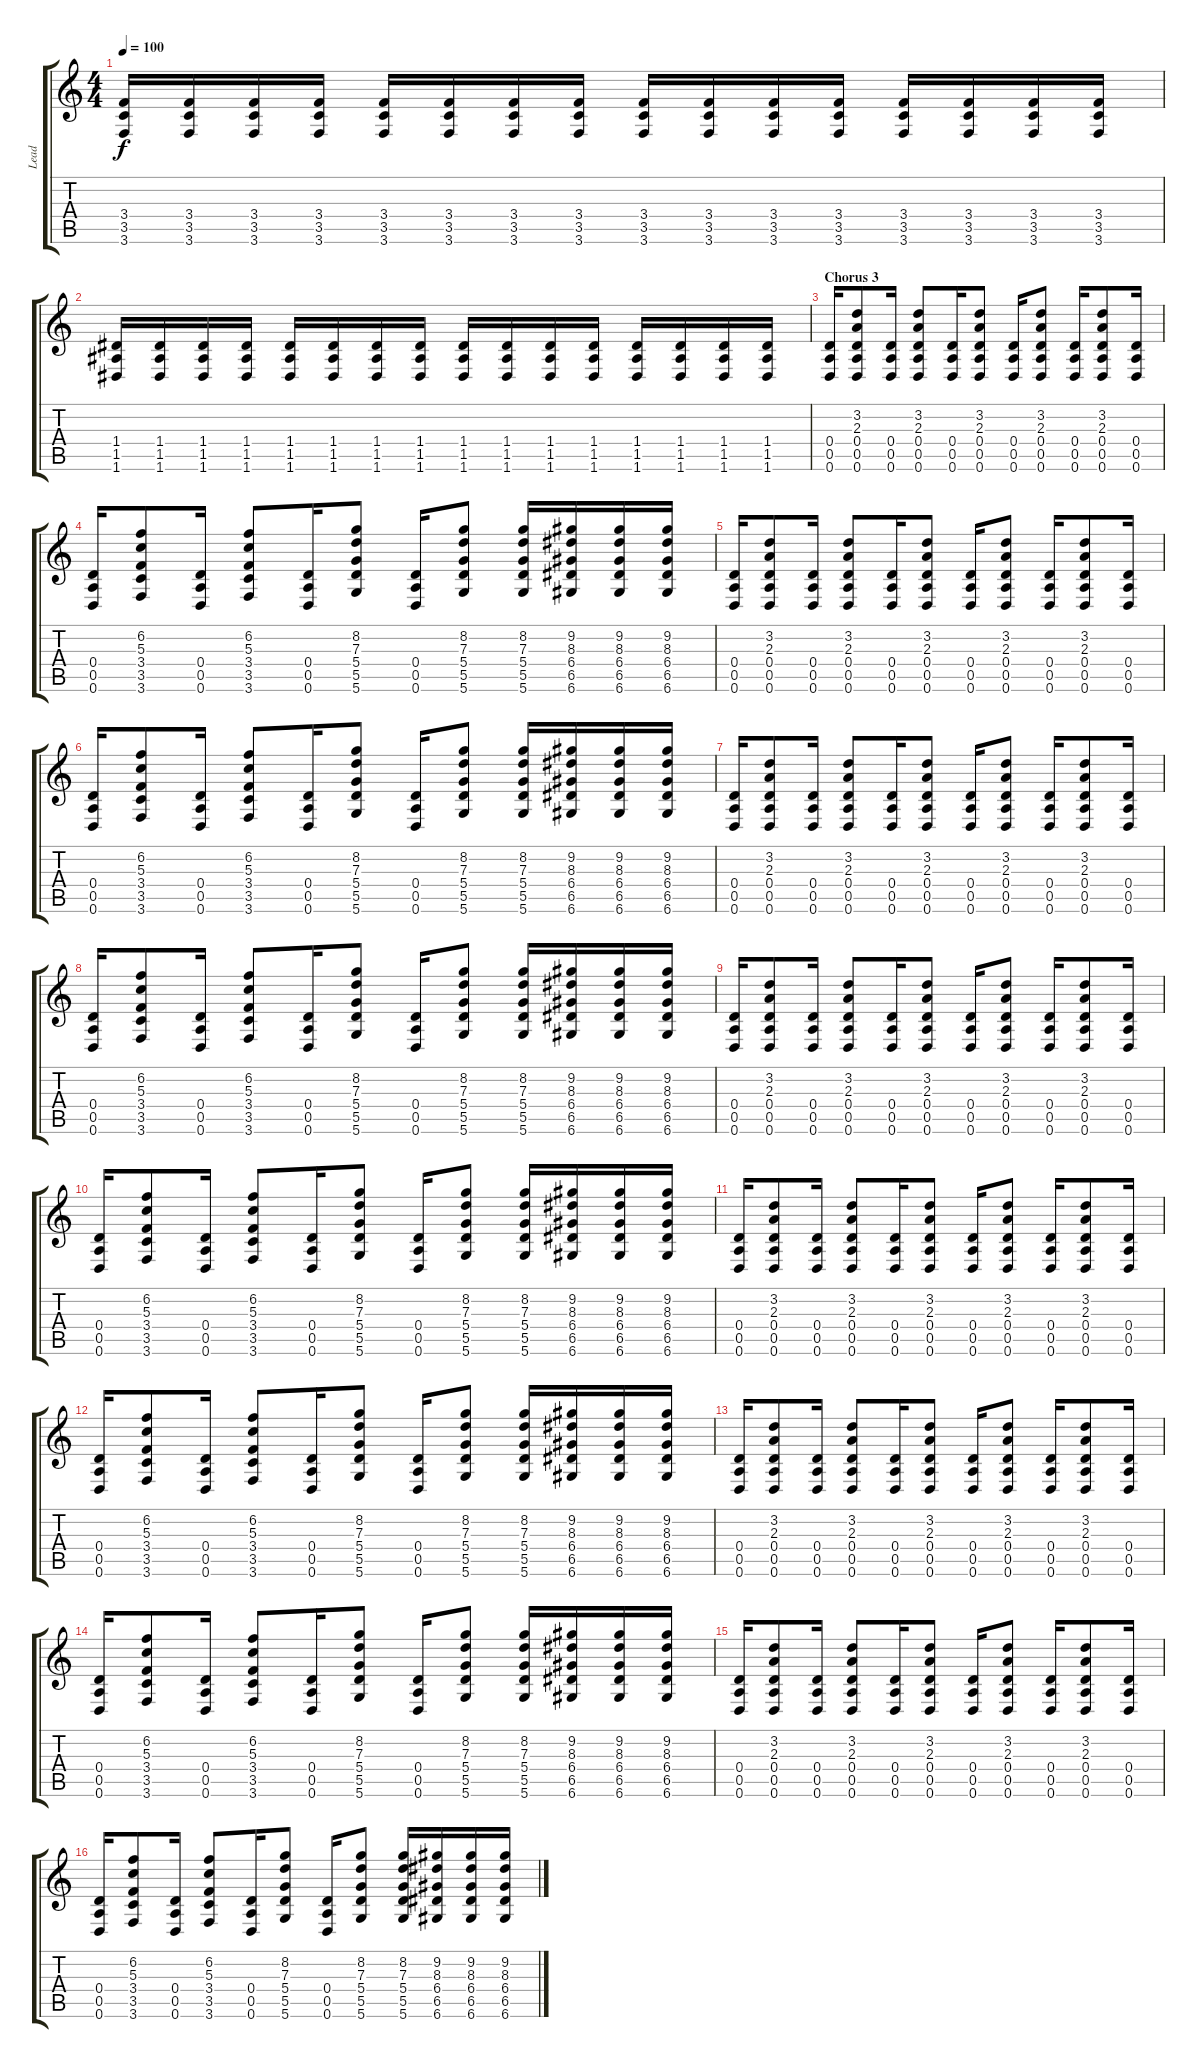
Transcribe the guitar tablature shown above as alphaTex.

\track ("Lead" "Lead") {instrument overdrivenguitar}
\staff {score tabs}
\tuning (E4 B3 G3 D3 A2 D2) {hide}
\ts (4 4)
\tempo 100
\clef g2
\ks c
(3.4 3.5 3.6).16{dy f} (3.4 3.5 3.6).16 (3.4 3.5 3.6).16 (3.4 3.5 3.6).16 (3.4 3.5 3.6).16 (3.4 3.5 3.6).16 (3.4 3.5 3.6).16 (3.4 3.5 3.6).16 (3.4 3.5 3.6).16 (3.4 3.5 3.6).16 (3.4 3.5 3.6).16 (3.4 3.5 3.6).16 (3.4 3.5 3.6).16 (3.4 3.5 3.6).16 (3.4 3.5 3.6).16 (3.4 3.5 3.6).16 |
(1.4 1.5 1.6).16 (1.4 1.5 1.6).16 (1.4 1.5 1.6).16 (1.4 1.5 1.6).16 (1.4 1.5 1.6).16 (1.4 1.5 1.6).16 (1.4 1.5 1.6).16 (1.4 1.5 1.6).16 (1.4 1.5 1.6).16 (1.4 1.5 1.6).16 (1.4 1.5 1.6).16 (1.4 1.5 1.6).16 (1.4 1.5 1.6).16 (1.4 1.5 1.6).16 (1.4 1.5 1.6).16 (1.4 1.5 1.6).16 |
\section ("" "Chorus 3")
(0.4 0.5 0.6).16 (3.2 2.3 0.4 0.5 0.6).8 (0.4 0.5 0.6).16 (3.2 2.3 0.4 0.5 0.6).8 (0.4 0.5 0.6).16 (3.2 2.3 0.4 0.5 0.6).8 (0.4 0.5 0.6).16 (3.2 2.3 0.4 0.5 0.6).8 (0.4 0.5 0.6).16 (3.2 2.3 0.4 0.5 0.6).8 (0.4 0.5 0.6).16 |
(0.4 0.5 0.6).16 (6.2 5.3 3.4 3.5 3.6).8 (0.4 0.5 0.6).16 (6.2 5.3 3.4 3.5 3.6).8 (0.4 0.5 0.6).16 (8.2 7.3 5.4 5.5 5.6).8 (0.4 0.5 0.6).16 (8.2 7.3 5.4 5.5 5.6).8 (8.2 7.3 5.4 5.5 5.6).16 (9.2 8.3 6.4 6.5 6.6).16 (9.2 8.3 6.4 6.5 6.6).16 (9.2 8.3 6.4 6.5 6.6).16 |
(0.4 0.5 0.6).16 (3.2 2.3 0.4 0.5 0.6).8 (0.4 0.5 0.6).16 (3.2 2.3 0.4 0.5 0.6).8 (0.4 0.5 0.6).16 (3.2 2.3 0.4 0.5 0.6).8 (0.4 0.5 0.6).16 (3.2 2.3 0.4 0.5 0.6).8 (0.4 0.5 0.6).16 (3.2 2.3 0.4 0.5 0.6).8 (0.4 0.5 0.6).16 |
(0.4 0.5 0.6).16 (6.2 5.3 3.4 3.5 3.6).8 (0.4 0.5 0.6).16 (6.2 5.3 3.4 3.5 3.6).8 (0.4 0.5 0.6).16 (8.2 7.3 5.4 5.5 5.6).8 (0.4 0.5 0.6).16 (8.2 7.3 5.4 5.5 5.6).8 (8.2 7.3 5.4 5.5 5.6).16 (9.2 8.3 6.4 6.5 6.6).16 (9.2 8.3 6.4 6.5 6.6).16 (9.2 8.3 6.4 6.5 6.6).16 |
(0.4 0.5 0.6).16 (3.2 2.3 0.4 0.5 0.6).8 (0.4 0.5 0.6).16 (3.2 2.3 0.4 0.5 0.6).8 (0.4 0.5 0.6).16 (3.2 2.3 0.4 0.5 0.6).8 (0.4 0.5 0.6).16 (3.2 2.3 0.4 0.5 0.6).8 (0.4 0.5 0.6).16 (3.2 2.3 0.4 0.5 0.6).8 (0.4 0.5 0.6).16 |
(0.4 0.5 0.6).16 (6.2 5.3 3.4 3.5 3.6).8 (0.4 0.5 0.6).16 (6.2 5.3 3.4 3.5 3.6).8 (0.4 0.5 0.6).16 (8.2 7.3 5.4 5.5 5.6).8 (0.4 0.5 0.6).16 (8.2 7.3 5.4 5.5 5.6).8 (8.2 7.3 5.4 5.5 5.6).16 (9.2 8.3 6.4 6.5 6.6).16 (9.2 8.3 6.4 6.5 6.6).16 (9.2 8.3 6.4 6.5 6.6).16 |
(0.4 0.5 0.6).16 (3.2 2.3 0.4 0.5 0.6).8 (0.4 0.5 0.6).16 (3.2 2.3 0.4 0.5 0.6).8 (0.4 0.5 0.6).16 (3.2 2.3 0.4 0.5 0.6).8 (0.4 0.5 0.6).16 (3.2 2.3 0.4 0.5 0.6).8 (0.4 0.5 0.6).16 (3.2 2.3 0.4 0.5 0.6).8 (0.4 0.5 0.6).16 |
(0.4 0.5 0.6).16 (6.2 5.3 3.4 3.5 3.6).8 (0.4 0.5 0.6).16 (6.2 5.3 3.4 3.5 3.6).8 (0.4 0.5 0.6).16 (8.2 7.3 5.4 5.5 5.6).8 (0.4 0.5 0.6).16 (8.2 7.3 5.4 5.5 5.6).8 (8.2 7.3 5.4 5.5 5.6).16 (9.2 8.3 6.4 6.5 6.6).16 (9.2 8.3 6.4 6.5 6.6).16 (9.2 8.3 6.4 6.5 6.6).16 |
(0.4 0.5 0.6).16 (3.2 2.3 0.4 0.5 0.6).8 (0.4 0.5 0.6).16 (3.2 2.3 0.4 0.5 0.6).8 (0.4 0.5 0.6).16 (3.2 2.3 0.4 0.5 0.6).8 (0.4 0.5 0.6).16 (3.2 2.3 0.4 0.5 0.6).8 (0.4 0.5 0.6).16 (3.2 2.3 0.4 0.5 0.6).8 (0.4 0.5 0.6).16 |
(0.4 0.5 0.6).16 (6.2 5.3 3.4 3.5 3.6).8 (0.4 0.5 0.6).16 (6.2 5.3 3.4 3.5 3.6).8 (0.4 0.5 0.6).16 (8.2 7.3 5.4 5.5 5.6).8 (0.4 0.5 0.6).16 (8.2 7.3 5.4 5.5 5.6).8 (8.2 7.3 5.4 5.5 5.6).16 (9.2 8.3 6.4 6.5 6.6).16 (9.2 8.3 6.4 6.5 6.6).16 (9.2 8.3 6.4 6.5 6.6).16 |
(0.4 0.5 0.6).16 (3.2 2.3 0.4 0.5 0.6).8 (0.4 0.5 0.6).16 (3.2 2.3 0.4 0.5 0.6).8 (0.4 0.5 0.6).16 (3.2 2.3 0.4 0.5 0.6).8 (0.4 0.5 0.6).16 (3.2 2.3 0.4 0.5 0.6).8 (0.4 0.5 0.6).16 (3.2 2.3 0.4 0.5 0.6).8 (0.4 0.5 0.6).16 |
(0.4 0.5 0.6).16 (6.2 5.3 3.4 3.5 3.6).8 (0.4 0.5 0.6).16 (6.2 5.3 3.4 3.5 3.6).8 (0.4 0.5 0.6).16 (8.2 7.3 5.4 5.5 5.6).8 (0.4 0.5 0.6).16 (8.2 7.3 5.4 5.5 5.6).8 (8.2 7.3 5.4 5.5 5.6).16 (9.2 8.3 6.4 6.5 6.6).16 (9.2 8.3 6.4 6.5 6.6).16 (9.2 8.3 6.4 6.5 6.6).16 |
(0.4 0.5 0.6).16 (3.2 2.3 0.4 0.5 0.6).8 (0.4 0.5 0.6).16 (3.2 2.3 0.4 0.5 0.6).8 (0.4 0.5 0.6).16 (3.2 2.3 0.4 0.5 0.6).8 (0.4 0.5 0.6).16 (3.2 2.3 0.4 0.5 0.6).8 (0.4 0.5 0.6).16 (3.2 2.3 0.4 0.5 0.6).8 (0.4 0.5 0.6).16 |
(0.4 0.5 0.6).16 (6.2 5.3 3.4 3.5 3.6).8 (0.4 0.5 0.6).16 (6.2 5.3 3.4 3.5 3.6).8 (0.4 0.5 0.6).16 (8.2 7.3 5.4 5.5 5.6).8 (0.4 0.5 0.6).16 (8.2 7.3 5.4 5.5 5.6).8 (8.2 7.3 5.4 5.5 5.6).16 (9.2 8.3 6.4 6.5 6.6).16 (9.2 8.3 6.4 6.5 6.6).16 (9.2 8.3 6.4 6.5 6.6).16
